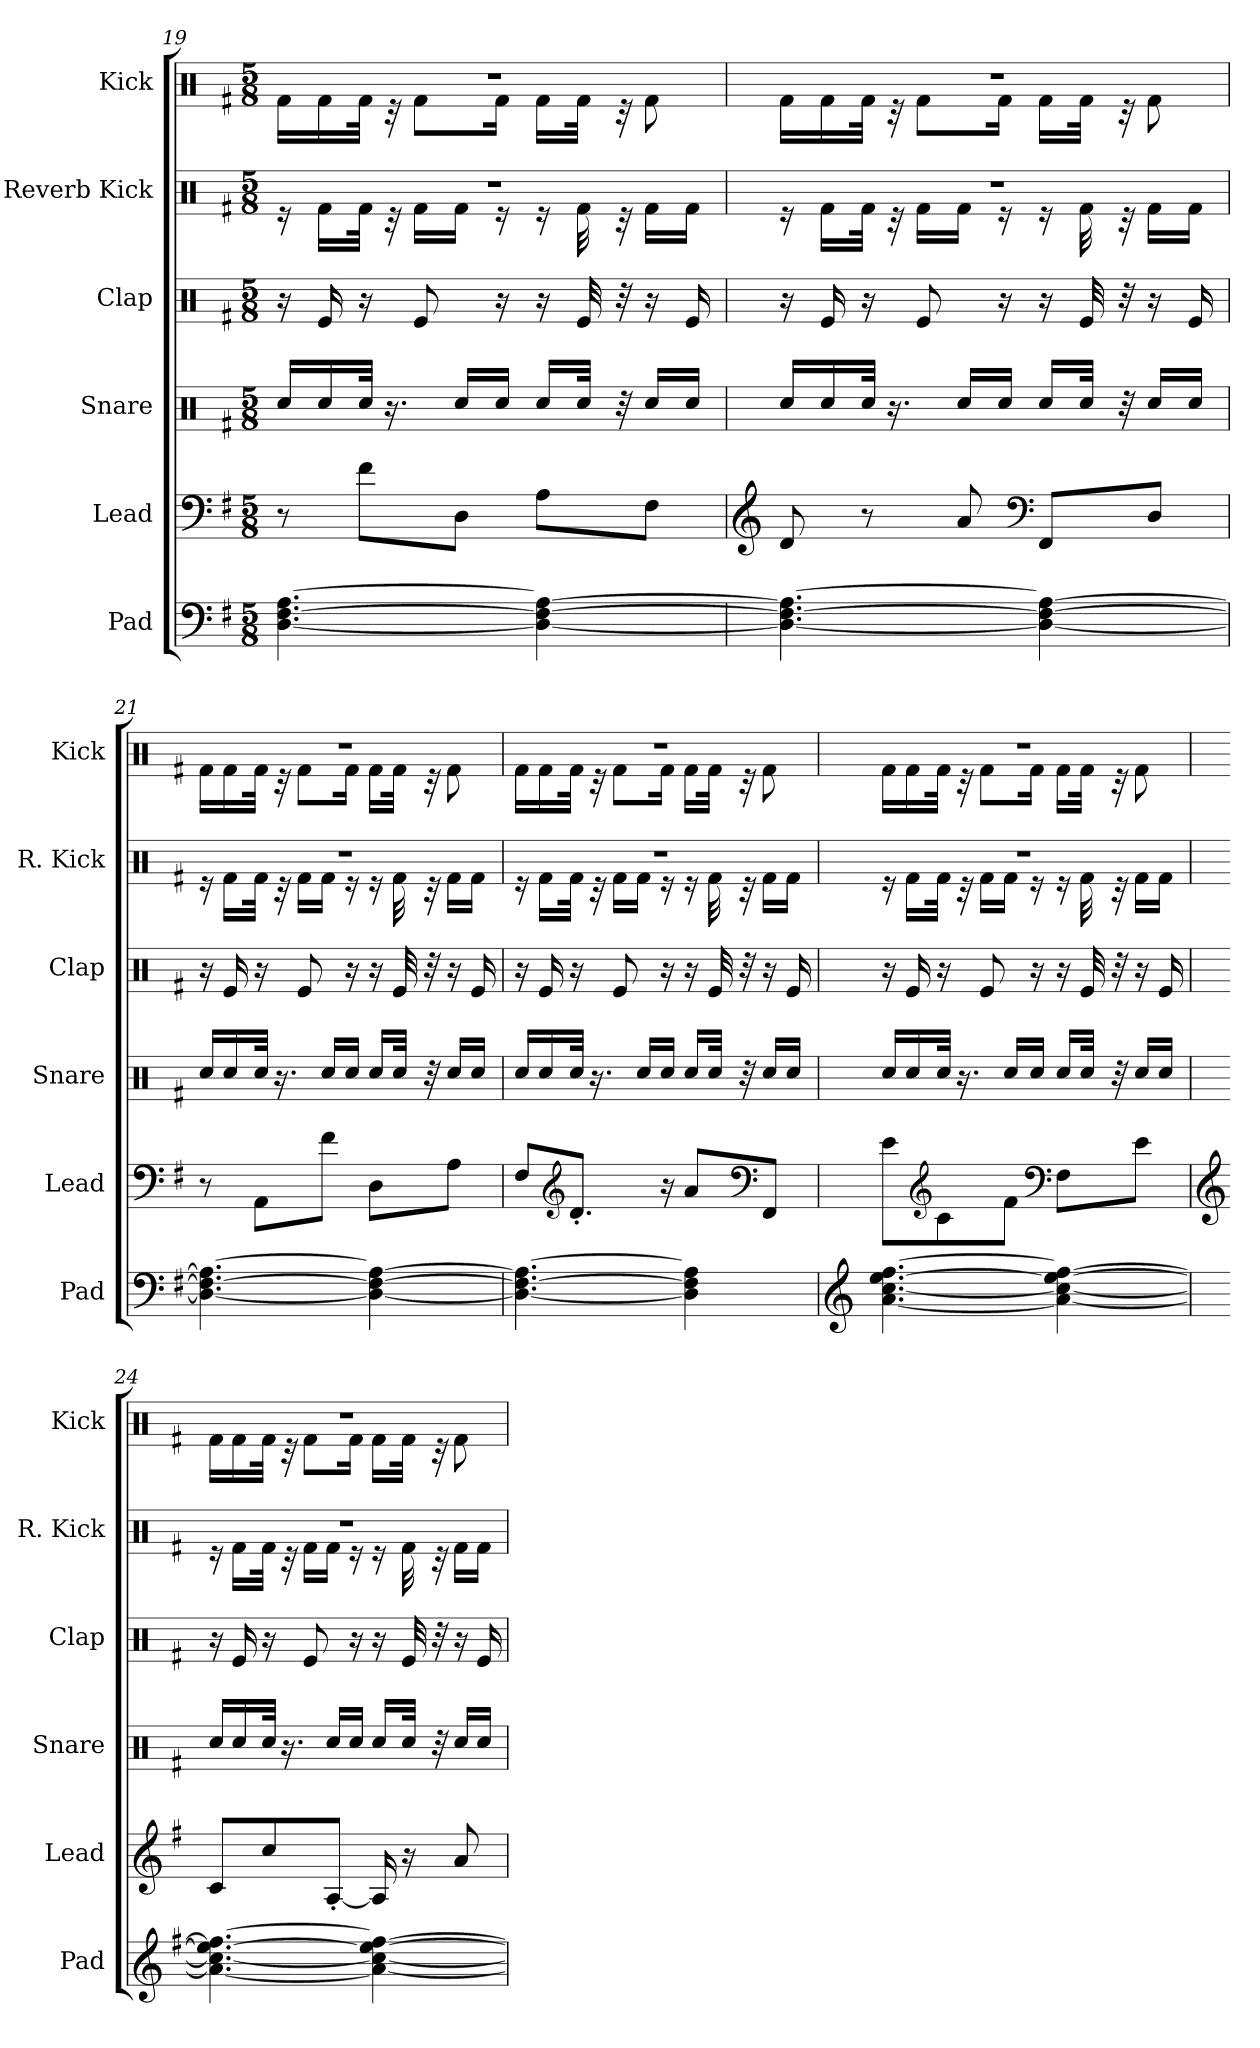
**kern	**kern	**kern	**kern	**kern	**kern
*part6	*part5	*part4	*part3	*part2	*part1
*staff6	*staff5	*staff4	*staff3	*staff2	*staff1
*I"Pad	*I"Lead	*I"Snare	*I"Clap	*I"Reverb Kick	*I"Kick
*I'Pad	*I'Lead	*I'Snare	*I'Clap	*I'R. Kick	*I'Kick
!!LO:PB:g=z
*clefF4	*clefF4	*clefX	*clefX	*clefX	*clefX
*k[f#]	*k[f#]	*k[f#]	*k[f#]	*k[f#]	*k[f#]
*M5/8	*M5/8	*M5/8	*M5/8	*M5/8	*M5/8
=19	=19	=19	=19	=19	=19
*	*	*	*	*^	*^
[4.D\ [4.F#\ [4.A\	8r	16Rcc/LL	16r	8%5r	16r	8%5r	16Rf\LL
.	.	16Rcc/	16Re/	.	16Rf\LL	.	16Rf\
.	8f#\L	32Rcc/JJk	16r	.	32Rf\JJk	.	32Rf\JJk
.	.	16.r	.	.	32r	.	32r
.	.	.	8Re/	.	16Rf\LL	.	8Rf\L
.	8D\J	16Rcc/LL	.	.	16Rf\JJ	.	.
.	.	16Rcc/JJ	16r	.	16r	.	16Rf\Jk
4D\_ 4F#\_ 4A\_	8A\L	16Rcc/LL	16r	.	16r	.	16Rf\LL
.	.	32Rcc/JJk	32Re/	.	32Rf\	.	32Rf\JJk
.	.	32r	32r	.	32r	.	32r
.	8F#\J	16Rcc/LL	16r	.	16Rf\LL	.	8Rf\
.	.	16Rcc/JJ	16Re/	.	16Rf\JJ	.	.
=20	=20	=20	=20	=20	=20	=20	=20
*	*clefG2	*	*	*	*	*	*
4.D\_ 4.F#\_ 4.A\_	8d/	16Rcc/LL	16r	8%5r	16r	8%5r	16Rf\LL
.	.	16Rcc/	16Re/	.	16Rf\LL	.	16Rf\
.	8r	32Rcc/JJk	16r	.	32Rf\JJk	.	32Rf\JJk
.	.	16.r	.	.	32r	.	32r
.	.	.	8Re/	.	16Rf\LL	.	8Rf\L
.	8a/	16Rcc/LL	.	.	16Rf\JJ	.	.
.	.	16Rcc/JJ	16r	.	16r	.	16Rf\Jk
*	*clefF4	*	*	*	*	*	*
4D\_ 4F#\_ 4A\_	8FF#/L	16Rcc/LL	16r	.	16r	.	16Rf\LL
.	.	32Rcc/JJk	32Re/	.	32Rf\	.	32Rf\JJk
.	.	32r	32r	.	32r	.	32r
.	8D/J	16Rcc/LL	16r	.	16Rf\LL	.	8Rf\
.	.	16Rcc/JJ	16Re/	.	16Rf\JJ	.	.
=21	=21	=21	=21	=21	=21	=21	=21
4.D\_ 4.F#\_ 4.A\_	8r	16Rcc/LL	16r	8%5r	16r	8%5r	16Rf\LL
.	.	16Rcc/	16Re/	.	16Rf\LL	.	16Rf\
.	8AA\L	32Rcc/JJk	16r	.	32Rf\JJk	.	32Rf\JJk
.	.	16.r	.	.	32r	.	32r
.	.	.	8Re/	.	16Rf\LL	.	8Rf\L
.	8f#\J	16Rcc/LL	.	.	16Rf\JJ	.	.
.	.	16Rcc/JJ	16r	.	16r	.	16Rf\Jk
4D\_ 4F#\_ 4A\_	8D\L	16Rcc/LL	16r	.	16r	.	16Rf\LL
.	.	32Rcc/JJk	32Re/	.	32Rf\	.	32Rf\JJk
.	.	32r	32r	.	32r	.	32r
.	8A\J	16Rcc/LL	16r	.	16Rf\LL	.	8Rf\
.	.	16Rcc/JJ	16Re/	.	16Rf\JJ	.	.
!!LO:LB:g=z	!!
=22	=22	=22	=22	=22	=22	=22	=22
4.D\_ 4.F#\_ 4.A\_	8F#/L	16Rcc/LL	16r	8%5r	16r	8%5r	16Rf\LL
.	.	16Rcc/	16Re/	.	16Rf\LL	.	16Rf\
*	*clefG2	*	*	*	*	*	*
.	8.d'/J	32Rcc/JJk	16r	.	32Rf\JJk	.	32Rf\JJk
.	.	16.r	.	.	32r	.	32r
.	.	.	8Re/	.	16Rf\LL	.	8Rf\L
.	.	16Rcc/LL	.	.	16Rf\JJ	.	.
.	16r	16Rcc/JJ	16r	.	16r	.	16Rf\Jk
4D\] 4F#\] 4A\]	8a/L	16Rcc/LL	16r	.	16r	.	16Rf\LL
.	.	32Rcc/JJk	32Re/	.	32Rf\	.	32Rf\JJk
.	.	32r	32r	.	32r	.	32r
*	*clefF4	*	*	*	*	*	*
.	8FF#/J	16Rcc/LL	16r	.	16Rf\LL	.	8Rf\
.	.	16Rcc/JJ	16Re/	.	16Rf\JJ	.	.
=23	=23	=23	=23	=23	=23	=23	=23
*clefG2	*	*	*	*	*	*	*
[4.a\ [4.cc\ [4.ee\ [4.ff#\	8e\L	16Rcc/LL	16r	8%5r	16r	8%5r	16Rf\LL
.	.	16Rcc/	16Re/	.	16Rf\LL	.	16Rf\
*	*clefG2	*	*	*	*	*	*
.	8c\	32Rcc/JJk	16r	.	32Rf\JJk	.	32Rf\JJk
.	.	16.r	.	.	32r	.	32r
.	.	.	8Re/	.	16Rf\LL	.	8Rf\L
.	8f#\J	16Rcc/LL	.	.	16Rf\JJ	.	.
.	.	16Rcc/JJ	16r	.	16r	.	16Rf\Jk
*	*clefF4	*	*	*	*	*	*
4a\_ 4cc\_ 4ee\_ 4ff#\_	8F#\L	16Rcc/LL	16r	.	16r	.	16Rf\LL
.	.	32Rcc/JJk	32Re/	.	32Rf\	.	32Rf\JJk
.	.	32r	32r	.	32r	.	32r
.	8e\J	16Rcc/LL	16r	.	16Rf\LL	.	8Rf\
.	.	16Rcc/JJ	16Re/	.	16Rf\JJ	.	.
=24	=24	=24	=24	=24	=24	=24	=24
*	*clefG2	*	*	*	*	*	*
4.a\_ 4.cc\_ 4.ee\_ 4.ff#\_	8c/L	16Rcc/LL	16r	8%5r	16r	8%5r	16Rf\LL
.	.	16Rcc/	16Re/	.	16Rf\LL	.	16Rf\
.	8cc/	32Rcc/JJk	16r	.	32Rf\JJk	.	32Rf\JJk
.	.	16.r	.	.	32r	.	32r
.	.	.	8Re/	.	16Rf\LL	.	8Rf\L
.	[8A'/J	16Rcc/LL	.	.	16Rf\JJ	.	.
.	.	16Rcc/JJ	16r	.	16r	.	16Rf\Jk
4a\_ 4cc\_ 4ee\_ 4ff#\_	16A/]	16Rcc/LL	16r	.	16r	.	16Rf\LL
.	16r	32Rcc/JJk	32Re/	.	32Rf\	.	32Rf\JJk
.	.	32r	32r	.	32r	.	32r
.	8a/	16Rcc/LL	16r	.	16Rf\LL	.	8Rf\
.	.	16Rcc/JJ	16Re/	.	16Rf\JJ	.	.
*	*	*	*	*v	*v	*	*
*	*	*	*	*	*v	*v
=	=	=	=	=	=
*-	*-	*-	*-	*-	*-
